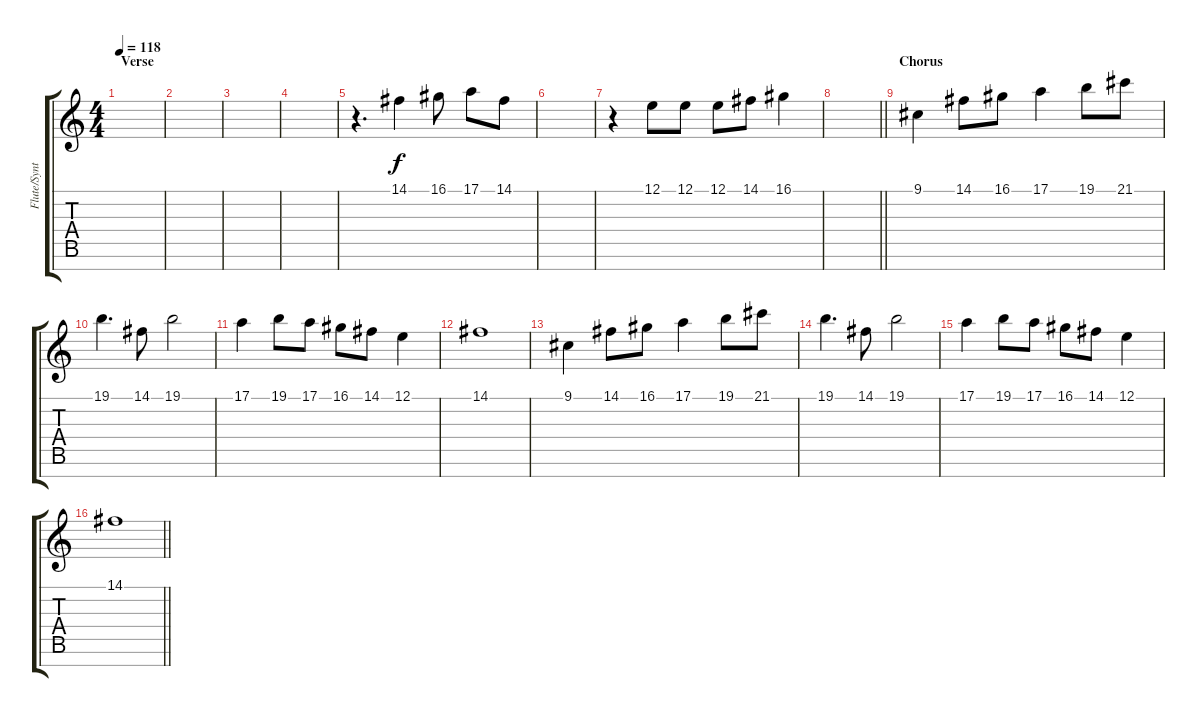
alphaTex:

\track ("Flute/Synth" "Flute/Synt") {instrument flute}
\staff {score tabs}
\tuning (E4 B3 G3 D3 A2 E2 B1) {hide}
\ts (4 4)
\section ("" "Verse")
\tempo 118
\clef g2
\ks c
|
|
|
|
r.4{d instrument lead3calliope} 14.1.4 16.1.8 17.1.8 14.1.8 |
|
r.4 12.1.8 12.1.8 12.1.8 14.1.8 16.1.4 |
\barLineRight lightlight
|
\section ("" "Chorus")
9.1.4 14.1.8 16.1.8 17.1.4 19.1.8 21.1.8 |
19.1.4{d} 14.1.8 19.1.2 |
17.1.4 19.1.8 17.1.8 16.1.8 14.1.8 12.1.4 |
14.1.1 |
9.1.4 14.1.8 16.1.8 17.1.4 19.1.8 21.1.8 |
19.1.4{d} 14.1.8 19.1.2 |
17.1.4 19.1.8 17.1.8 16.1.8 14.1.8 12.1.4 |
\barLineRight lightlight
14.1.1
